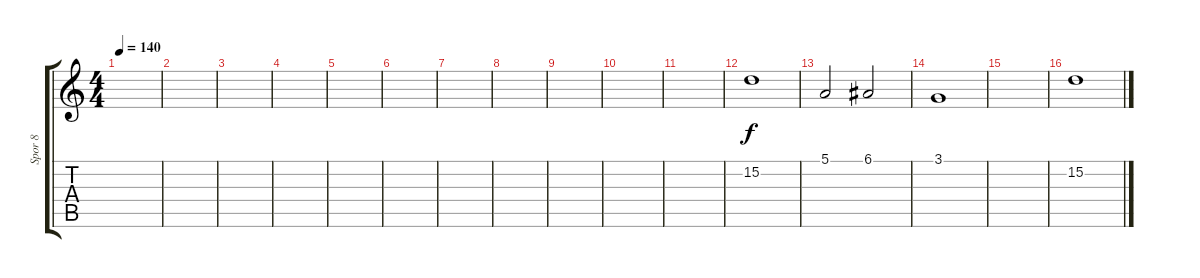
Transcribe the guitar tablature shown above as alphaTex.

\track ("Spor 8" "Spor 8") {instrument pad3polysynth}
\staff {score tabs}
\tuning (E4 B3 G3 D3 A2 E2) {hide}
\ts (4 4)
\tempo 140
\clef g2
\ks c
|
|
|
|
|
|
|
|
|
|
|
15.2.1 |
5.1.2 6.1.2 |
3.1.1 |
|
15.2.1
